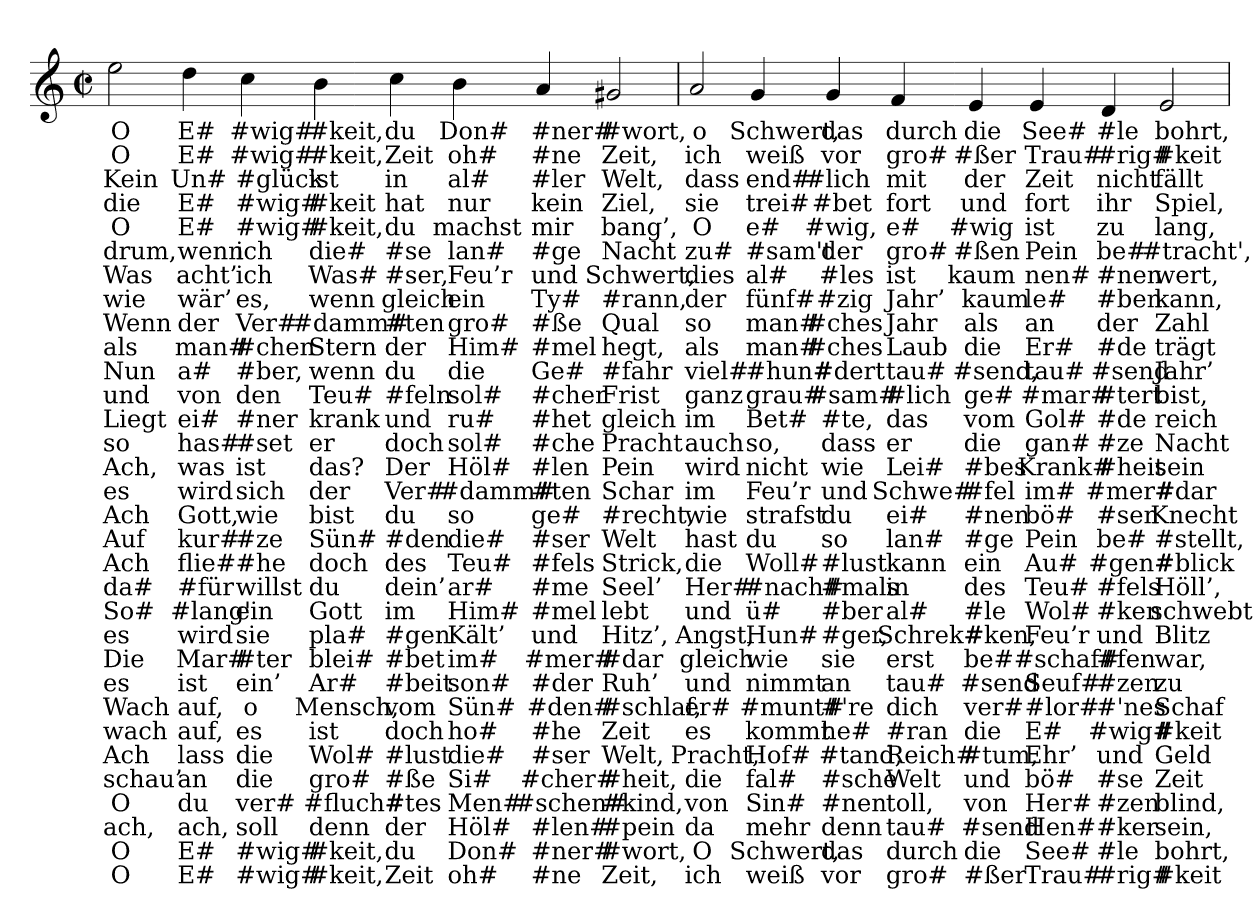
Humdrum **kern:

**kern	**text	**text	**text	**text	**text	**text	**text	**text	**text	**text	**text	**text	**text	**text	**text	**text	**text	**text	**text	**text	**text	**text	**text	**text	**text	**text	**text	**text	**text	**text	**text	**text
*part1	*part1	*part1	*part1	*part1	*part1	*part1	*part1	*part1	*part1	*part1	*part1	*part1	*part1	*part1	*part1	*part1	*part1	*part1	*part1	*part1	*part1	*part1	*part1	*part1	*part1	*part1	*part1	*part1	*part1	*part1	*part1	*part1
*staff1	*staff1	*staff1	*staff1	*staff1	*staff1	*staff1	*staff1	*staff1	*staff1	*staff1	*staff1	*staff1	*staff1	*staff1	*staff1	*staff1	*staff1	*staff1	*staff1	*staff1	*staff1	*staff1	*staff1	*staff1	*staff1	*staff1	*staff1	*staff1	*staff1	*staff1	*staff1	*staff1
*clefG2	*	*	*	*	*	*	*	*	*	*	*	*	*	*	*	*	*	*	*	*	*	*	*	*	*	*	*	*	*	*	*	*
*M4/4	*	*	*	*	*	*	*	*	*	*	*	*	*	*	*	*	*	*	*	*	*	*	*	*	*	*	*	*	*	*	*	*
*met(c|)	*	*	*	*	*	*	*	*	*	*	*	*	*	*	*	*	*	*	*	*	*	*	*	*	*	*	*	*	*	*	*	*
=	=	=	=	=	=	=	=	=	=	=	=	=	=	=	=	=	=	=	=	=	=	=	=	=	=	=	=	=	=	=	=	=
2ee	O	O	Kein	die	O	drum,	Was	wie	Wenn	als	Nun	und	Liegt	so	Ach,	es	Ach	Auf	Ach	da#	So#	es	Die	es	Wach	wach	Ach	schau’	O	ach,	O	O
4dd	E#	E#	Un#	E#	E#	wenn	acht’	wär’	der	man#	a#	von	ei#	has#	was	wird	Gott,	kur#	flie#	#für	#lang'	wird	Mar#	ist	auf,	auf,	lass	an	du	ach,	E#	E#
4cc	#wig#	#wig#	#glück	#wig#	#wig#	ich	ich	es,	Ver#	#chen	#ber,	den	#ner	#set	ist	sich	wie	#ze	#he	willst	ein	sie	#ter	ein’	o	es	die	die	ver#	soll	#wig#	#wig#
4b	#keit,	#keit,	ist	#keit	#keit,	die#	Was#	wenn	#damm#	Stern	wenn	Teu#	krank	er	das?	der	bist	Sün#	doch	du	Gott	pla#	blei#	Ar#	Mensch,	ist	Wol#	gro#	#fluch#	denn	#keit,	#keit,
4cc	du	Zeit	in	hat	du	#se	#ser,	gleich	#ten	der	du	#feln	und	doch	Der	Ver#	du	#den	des	dein’	im	#gen	#bet	#beit	vom	doch	#lust	#ße	#tes	der	du	Zeit
4b	Don#	oh#	al#	nur	machst	lan#	Feu’r	ein	gro#	Him#	die	sol#	ru#	sol#	Höl#	#damm#	so	die#	Teu#	ar#	Him#	Kält’	im#	son#	Sün#	ho#	die#	Si#	Men#	Höl#	Don#	oh#
4a	#ner#	#ne	#ler	kein	mir	#ge	und	Ty#	#ße	#mel	Ge#	#cher	#het	#che	#len	#ten	ge#	#ser	#fels	#me	#mel	und	#mer#	#der	#den#	#he	#ser	#cher#	#schen#	#len#	#ner#	#ne
2g#X	#wort,	Zeit,	Welt,	Ziel,	bang’,	Nacht	Schwert,	#rann,	Qual	hegt,	#fahr	Frist	gleich	Pracht	Pein	Schar	#recht,	Welt	Strick,	Seel’	lebt	Hitz’,	#dar	Ruh’	#schlaf,	Zeit	Welt,	#heit,	#kind,	#pein	#wort,	Zeit,
=	=	=	=	=	=	=	=	=	=	=	=	=	=	=	=	=	=	=	=	=	=	=	=	=	=	=	=	=	=	=	=	=
2a	o	ich	dass	sie	O	zu#	dies	der	so	als	viel#	ganz	im	auch	wird	im	wie	hast	die	Her#	und	Angst,	gleich	und	er#	es	Pracht,	die	von	da	O	ich
4g	Schwert,	weiß	end#	trei#	e#	#sam't	al#	fünf#	man#	man#	#hun#	grau#	Bet#	so,	nicht	Feu’r	strafst	du	Woll#	#nach#	ü#	Hun#	wie	nimmt	#munt#	kommt	Hof#	fal#	Sin#	mehr	Schwert,	weiß
4g	das	vor	#lich	#bet	#wig,	der	#les	#zig	#ches	#ches	#dert	#sam#	#te,	dass	wie	und	du	so	#lust	#mals	#ber	#ger,	sie	an	#'re	he#	#tand,	#sche	#nen	denn	das	vor
4f	durch	gro#	mit	fort	e#	gro#	ist	Jahr’	Jahr	Laub	tau#	#lich	das	er	Lei#	Schwe#	ei#	lan#	kann	in	al#	Schrek#	erst	tau#	dich	#ran	Reich#	Welt	toll,	tau#	durch	gro#
4e	die	#ßer	der	und	#wig	#ßen	kaum	kaum	als	die	#send,	ge#	vom	die	#bes	#fel	#nen	#ge	ein	des	#le	#ken,	be#	#send	ver#	die	#tum,	und	von	#send	die	#ßer
4e	See#	Trau#	Zeit	fort	ist	Pein	nen#	le#	an	Er#	tau#	#mar#	Gol#	gan#	Krank#	im#	bö#	Pein	Au#	Teu#	Wol#	Feu’r	#schaf#	Seuf#	#lor#	E#	Ehr’	bö#	Her#	Hen#	See#	Trau#
4d	#le	#rig#	nicht	ihr	zu	be#	#nen	#ben	der	#de	#send	#tert	#de	#ze	#heit	#mer#	#sen	be#	#gen#	#fels	#ken	und	#fen	#zen	#'nes	#wig#	und	#se	#zen	#ker	#le	#rig#
2e	bohrt,	#keit	fällt	Spiel,	lang,	#tracht',	wert,	kann,	Zahl	trägt	Jahr’	bist,	reich	Nacht	sein	#dar	Knecht	#stellt,	#blick	Höll’,	schwebt	Blitz	war,	zu	Schaf	#keit	Geld	Zeit	blind,	sein,	bohrt,	#keit
=	=	=	=	=	=	=	=	=	=	=	=	=	=	=	=	=	=	=	=	=	=	=	=	=	=	=	=	=	=	=	=	=
*-	*-	*-	*-	*-	*-	*-	*-	*-	*-	*-	*-	*-	*-	*-	*-	*-	*-	*-	*-	*-	*-	*-	*-	*-	*-	*-	*-	*-	*-	*-	*-	*-
